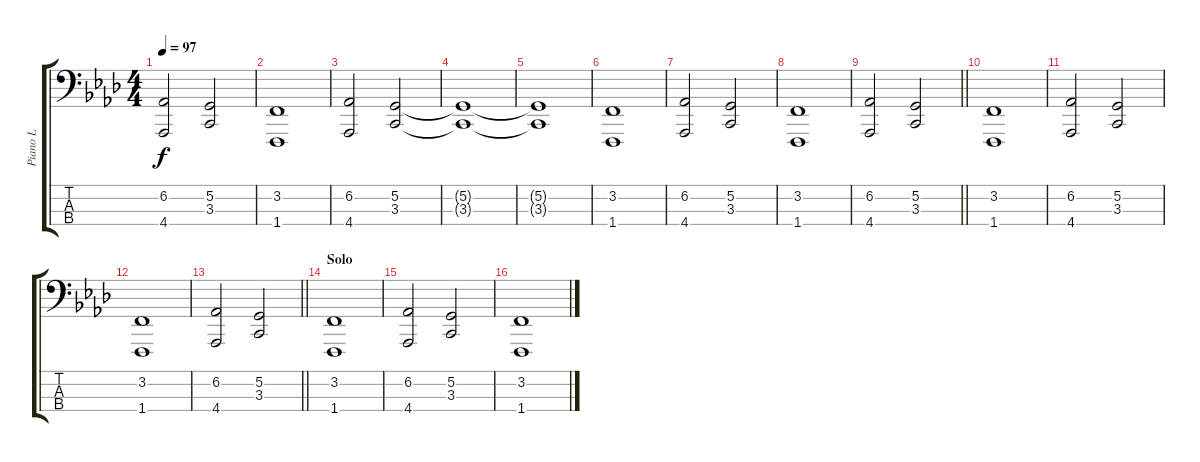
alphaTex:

\track ("Piano L" "Piano L") {instrument acousticgrandpiano}
\staff {score tabs}
\tuning (G2 D2 A1 E1) {hide}
\ts (4 4)
\tempo 97
\clef f4
\ks fminor
(6.2 4.4).2{dy f} (5.2 3.3).2 |
(3.2 1.4).1 |
(6.2 4.4).2 (5.2 3.3).2 |
(5.2{t} 3.3{t}).1 |
(5.2{t} 3.3{t}).1 |
(3.2 1.4).1 |
(6.2 4.4).2 (5.2 3.3).2 |
(3.2 1.4).1 |
\barLineRight lightlight
(6.2 4.4).2 (5.2 3.3).2 |
(3.2 1.4).1 |
(6.2 4.4).2 (5.2 3.3).2 |
(3.2 1.4).1 |
\barLineRight lightlight
(6.2 4.4).2 (5.2 3.3).2 |
\section ("" "Solo")
(3.2 1.4).1 |
(6.2 4.4).2 (5.2 3.3).2 |
(3.2 1.4).1
